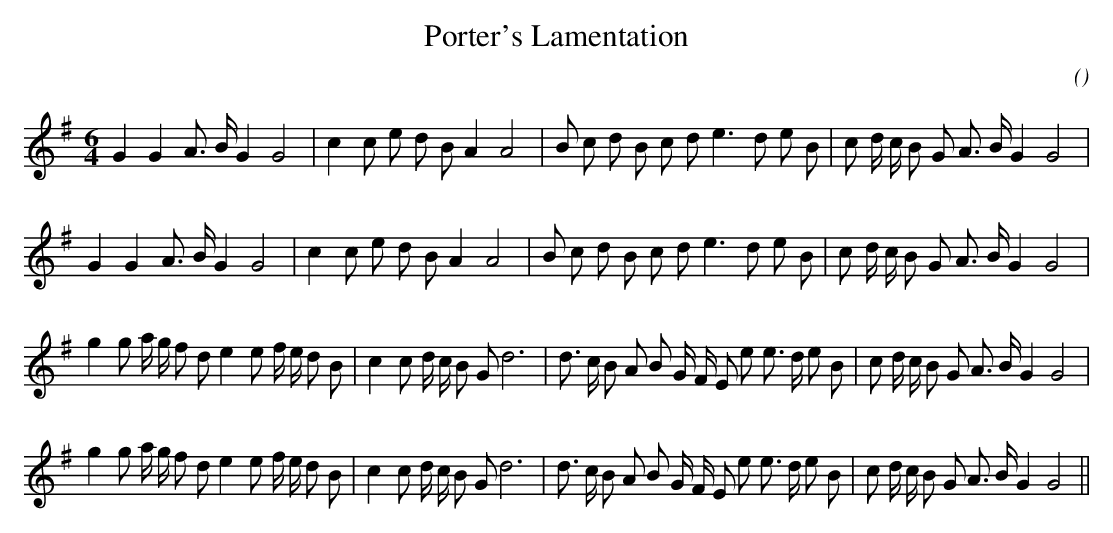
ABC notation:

X:1
T: Porter's Lamentation
C:
O:
M:6/4
K:G
K:G
M:6/4
L:1/16
G4 G4 A3 B G4 G8 |c4 c2 e2 d2 B2 A4 A8 |B2 c2 d2 B2 c2 d2 e6 d2 e2 B2 |c2 d c B2 G2 A3 B G4 G8 |
G4 G4 A3 B G4 G8 |c4 c2 e2 d2 B2 A4 A8 |B2 c2 d2 B2 c2 d2 e6 d2 e2 B2 |c2 d c B2 G2 A3 B G4 G8 |
g4 g2 a g f2 d2 e4 e2 f e d2 B2 |c4 c2 d c B2 G2 d12 |d3 c B2 A2 B2 G F E2 e2 e3 d e2 B2 |c2 d c B2 G2 A3 B G4 G8 |
g4 g2 a g f2 d2 e4 e2 f e d2 B2 |c4 c2 d c B2 G2 d12 |d3 c B2 A2 B2 G F E2 e2 e3 d e2 B2 |c2 d c B2 G2 A3 B G4 G8 ||
